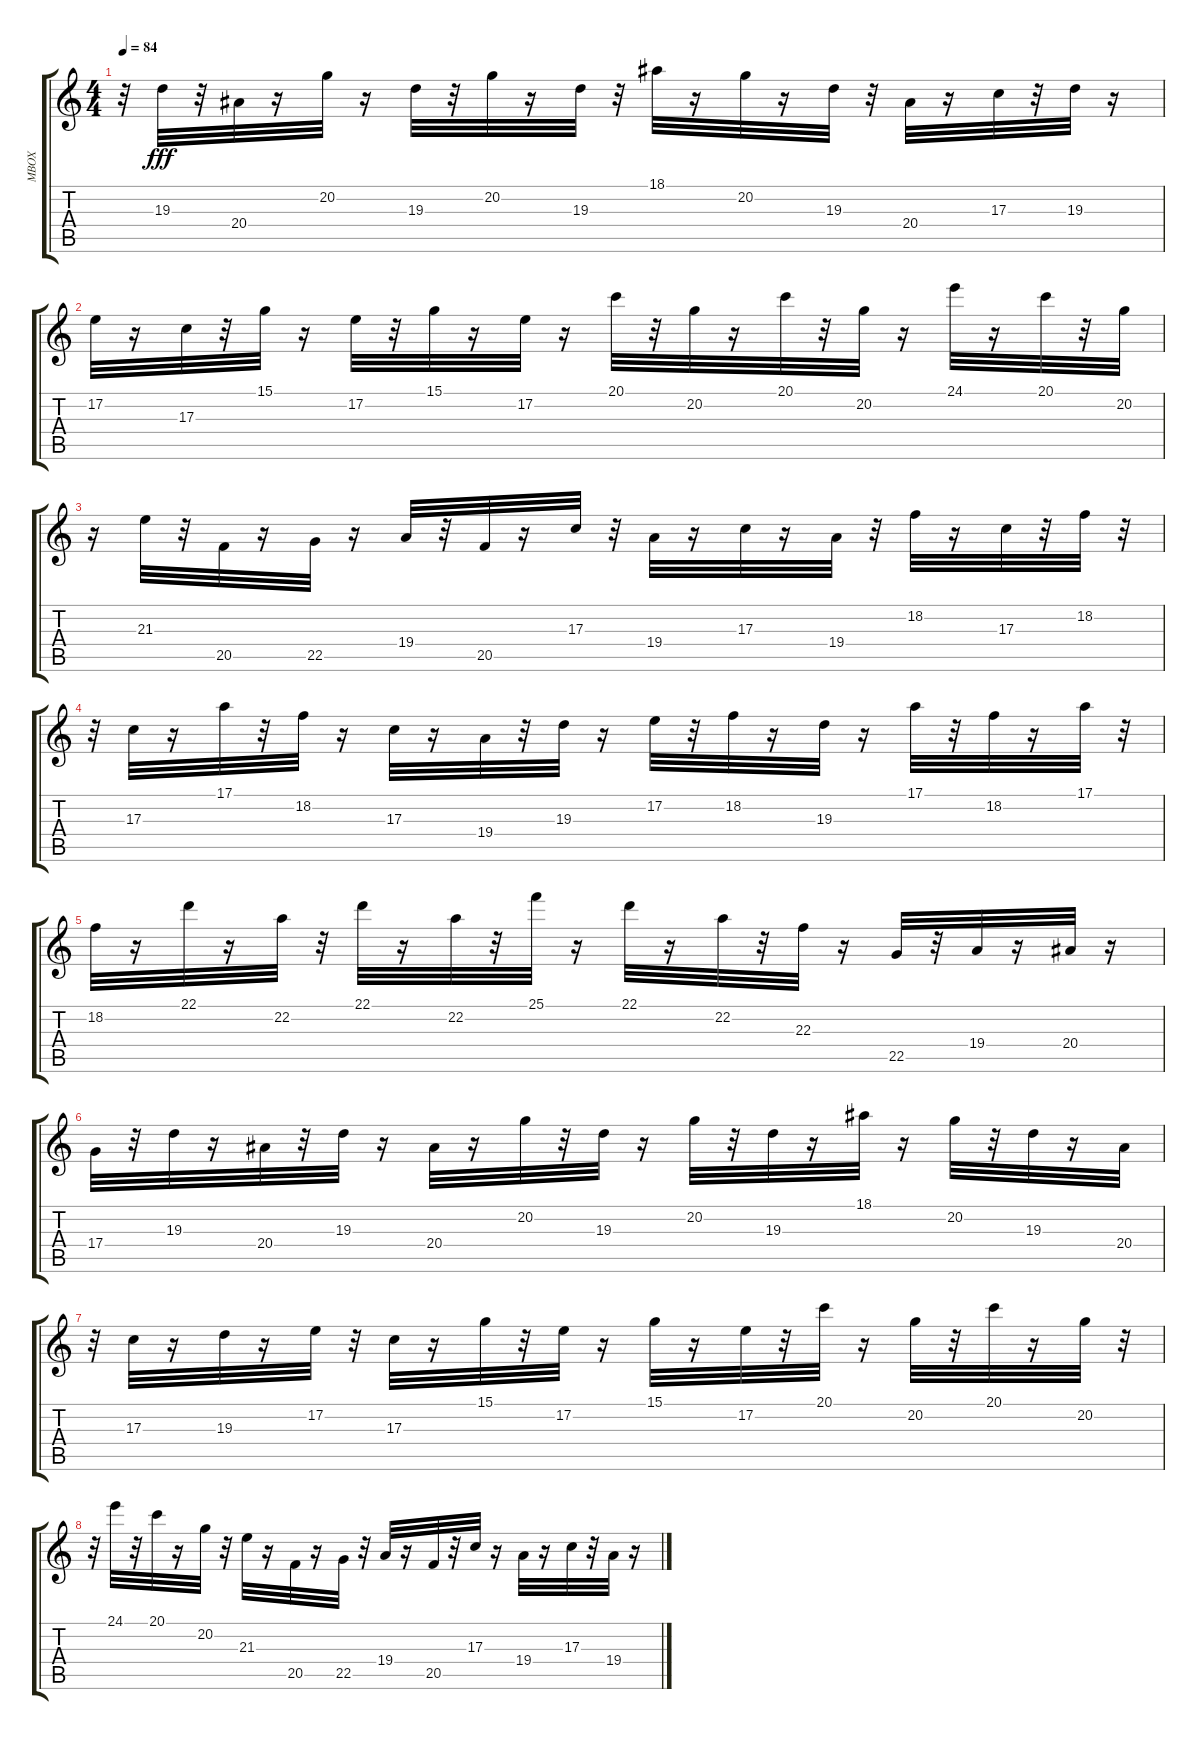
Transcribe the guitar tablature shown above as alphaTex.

\track ("MBOX" "MBOX") {instrument musicbox}
\staff {score tabs}
\tuning (E4 B3 G3 D3 A2 E2) {hide}
\ts (4 4)
\tempo 84
\clef g2
\ks c
r.32{dy fff} 19.3.32 r.32 20.4.32 r.16 20.2.32 r.16 19.3.32 r.32 20.2.32 r.16 19.3.32 r.32 18.1.32 r.16 20.2.32 r.16 19.3.32 r.32 20.4.32 r.16 17.3.32 r.32 19.3.32 r.16 |
17.2.32 r.16 17.3.32 r.32 15.1.32 r.16 17.2.32 r.32 15.1.32 r.16 17.2.32 r.16 20.1.32 r.32 20.2.32 r.16 20.1.32 r.32 20.2.32 r.16 24.1.32 r.16 20.1.32 r.32 20.2.32 |
r.16 21.3.32 r.32 20.5.32 r.16 22.5.32 r.16 19.4.32 r.32 20.5.32 r.16 17.3.32 r.32 19.4.32 r.16 17.3.32 r.16 19.4.32 r.32 18.2.32 r.16 17.3.32 r.32 18.2.32 r.32 |
r.32 17.3.32 r.16 17.1.32 r.32 18.2.32 r.16 17.3.32 r.16 19.4.32 r.32 19.3.32 r.16 17.2.32 r.32 18.2.32 r.16 19.3.32 r.16 17.1.32 r.32 18.2.32 r.16 17.1.32 r.32 |
18.2.32 r.16 22.1.32 r.16 22.2.32 r.32 22.1.32 r.16 22.2.32 r.32 25.1.32 r.16 22.1.32 r.16 22.2.32 r.32 22.3.32 r.16 22.5.32 r.32 19.4.32 r.16 20.4.32 r.16 |
17.4.32 r.32 19.3.32 r.16 20.4.32 r.32 19.3.32 r.16 20.4.32 r.16 20.2.32 r.32 19.3.32 r.16 20.2.32 r.32 19.3.32 r.16 18.1.32 r.16 20.2.32 r.32 19.3.32 r.16 20.4.32 |
r.32 17.3.32 r.16 19.3.32 r.16 17.2.32 r.32 17.3.32 r.16 15.1.32 r.32 17.2.32 r.16 15.1.32 r.16 17.2.32 r.32 20.1.32 r.16 20.2.32 r.32 20.1.32 r.16 20.2.32 r.32 |
r.32 24.1.32 r.32 20.1.32 r.16 20.2.32 r.32 21.3.32 r.16 20.5.32 r.16 22.5.32 r.32 19.4.32 r.16 20.5.32 r.32 17.3.32 r.16 19.4.32 r.16 17.3.32 r.32 19.4.32 r.16
